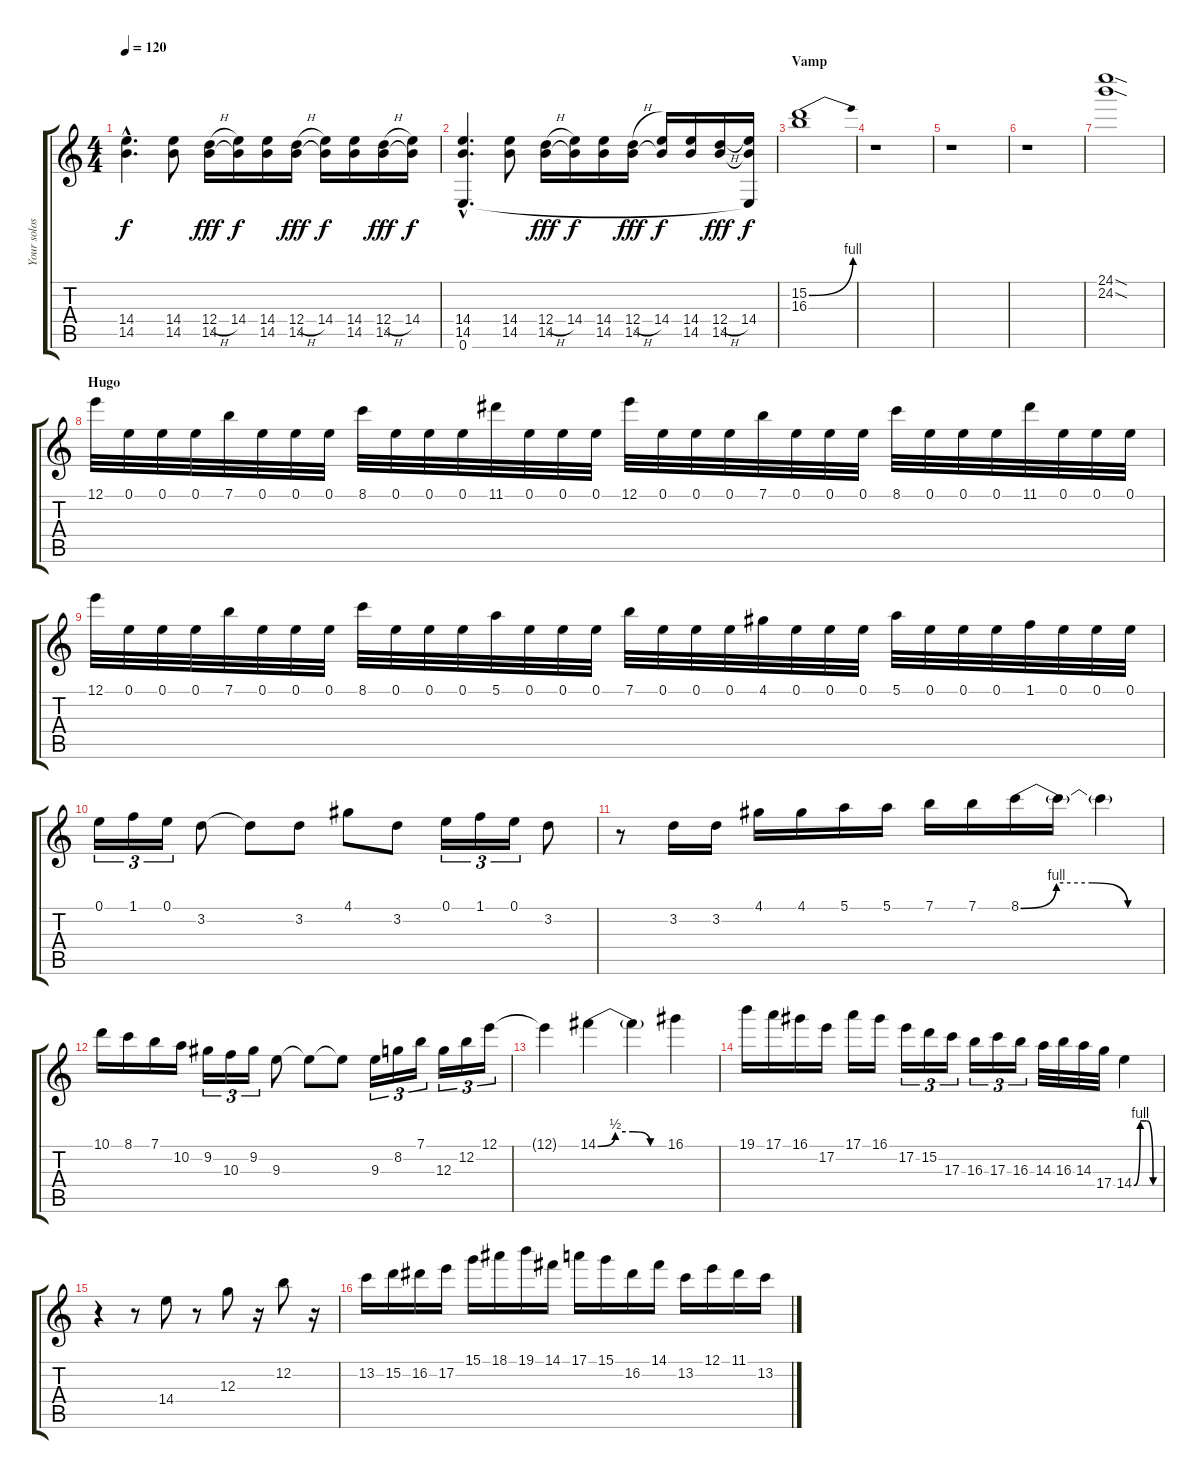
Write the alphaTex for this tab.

\track ("Your solos here!" "Your solos") {instrument distortionguitar}
\staff {score tabs}
\tuning (E4 B3 G3 D3 A2 E2) {hide}
\ts (4 4)
\tempo 120
\clef g2
\ks c
(14.4{hac} 14.5{hac}).4{d dy f} (14.4 14.5).8 (12.4{h} 14.5).16{dy fff} (14.4 14.5{t}).16{dy f} (14.4 14.5).16 (12.4{h} 14.5).16{dy fff} (14.4 14.5{t}).16{dy f} (14.4 14.5).16 (12.4{h} 14.5).16{dy fff} (14.4 14.5{t}).16{dy f} |
(14.4{hac} 14.5{hac} 0.6{hac}).4{d} (14.4 14.5).8 (12.4{h} 14.5).16{dy fff} (14.4 14.5{t}).16{dy f} (14.4 14.5).16 (12.4{h} 14.5).16{dy fff} (14.4 14.5{t}).16{dy f} (14.4 14.5).16 (12.4{h} 14.5).16{dy fff} (14.4 14.5{t} 0.6{t}).16{dy f} |
\section ("" "Vamp")
(15.2{be (bend 0 0 60 4)} 16.3).1 |
r.1 |
r.1 |
r.1 |
(24.1{sod} 24.2{sod}).1 |
\section ("" "Hugo")
12.1.32 0.1.32 0.1.32 0.1.32 7.1.32 0.1.32 0.1.32 0.1.32 8.1.32 0.1.32 0.1.32 0.1.32 11.1.32 0.1.32 0.1.32 0.1.32 12.1.32 0.1.32 0.1.32 0.1.32 7.1.32 0.1.32 0.1.32 0.1.32 8.1.32 0.1.32 0.1.32 0.1.32 11.1.32 0.1.32 0.1.32 0.1.32 |
12.1.32 0.1.32 0.1.32 0.1.32 7.1.32 0.1.32 0.1.32 0.1.32 8.1.32 0.1.32 0.1.32 0.1.32 5.1.32 0.1.32 0.1.32 0.1.32 7.1.32 0.1.32 0.1.32 0.1.32 4.1.32 0.1.32 0.1.32 0.1.32 5.1.32 0.1.32 0.1.32 0.1.32 1.1.32 0.1.32 0.1.32 0.1.32 |
0.1.16{tu (3 2)} 1.1.16{tu (3 2)} 0.1.16{tu (3 2)} 3.2.8 3.2{t}.8 3.2.8 4.1.8 3.2.8 0.1.16{tu (3 2)} 1.1.16{tu (3 2)} 0.1.16{tu (3 2)} 3.2.8 |
r.8 3.2.16 3.2.16 4.1.16 4.1.16 5.1.16 5.1.16 7.1.16 7.1.16 8.1{be (custom 0 0 15 4 30 4 45 0 60 0)}.16 8.1{t}.16 8.1{t}.4 |
10.1.16 8.1.16 7.1.16 10.2.16 9.2.16{tu (3 2)} 10.3.16{tu (3 2)} 9.2.16{tu (3 2)} 9.3.8 9.3{t}.8 9.3{t}.8 9.3.16{tu (3 2)} 8.2.16{tu (3 2)} 7.1.16{tu (3 2)} 12.3.16{tu (3 2)} 12.2.16{tu (3 2)} 12.1.16{tu (3 2)} |
12.1{t}.4 14.1{be (custom 0 0 15 2 30 2 45 0 60 0)}.4 14.1{t}.4 16.1.4 |
19.1.16 17.1.16 16.1.16 17.2.16 17.1.16 16.1.16 17.2.16{tu (3 2)} 15.2.16{tu (3 2)} 17.3.16{tu (3 2)} 16.3.16{tu (3 2)} 17.3.16{tu (3 2)} 16.3.16{tu (3 2)} 14.3.32 16.3.32 14.3.32 17.4.32 14.4{be (custom 0 0 15 4 30 4 45 0 60 0)}.4 |
r.4 r.8 14.4.8 r.8 12.3.8 r.16 12.2.8 r.16 |
13.2.16 15.2.16 16.2.16 17.2.16 15.1.16 18.1.16 19.1.16 14.1.16 17.1.16 15.1.16 16.2.16 14.1.16 13.2.16 12.1.16 11.1.16 13.2.16
